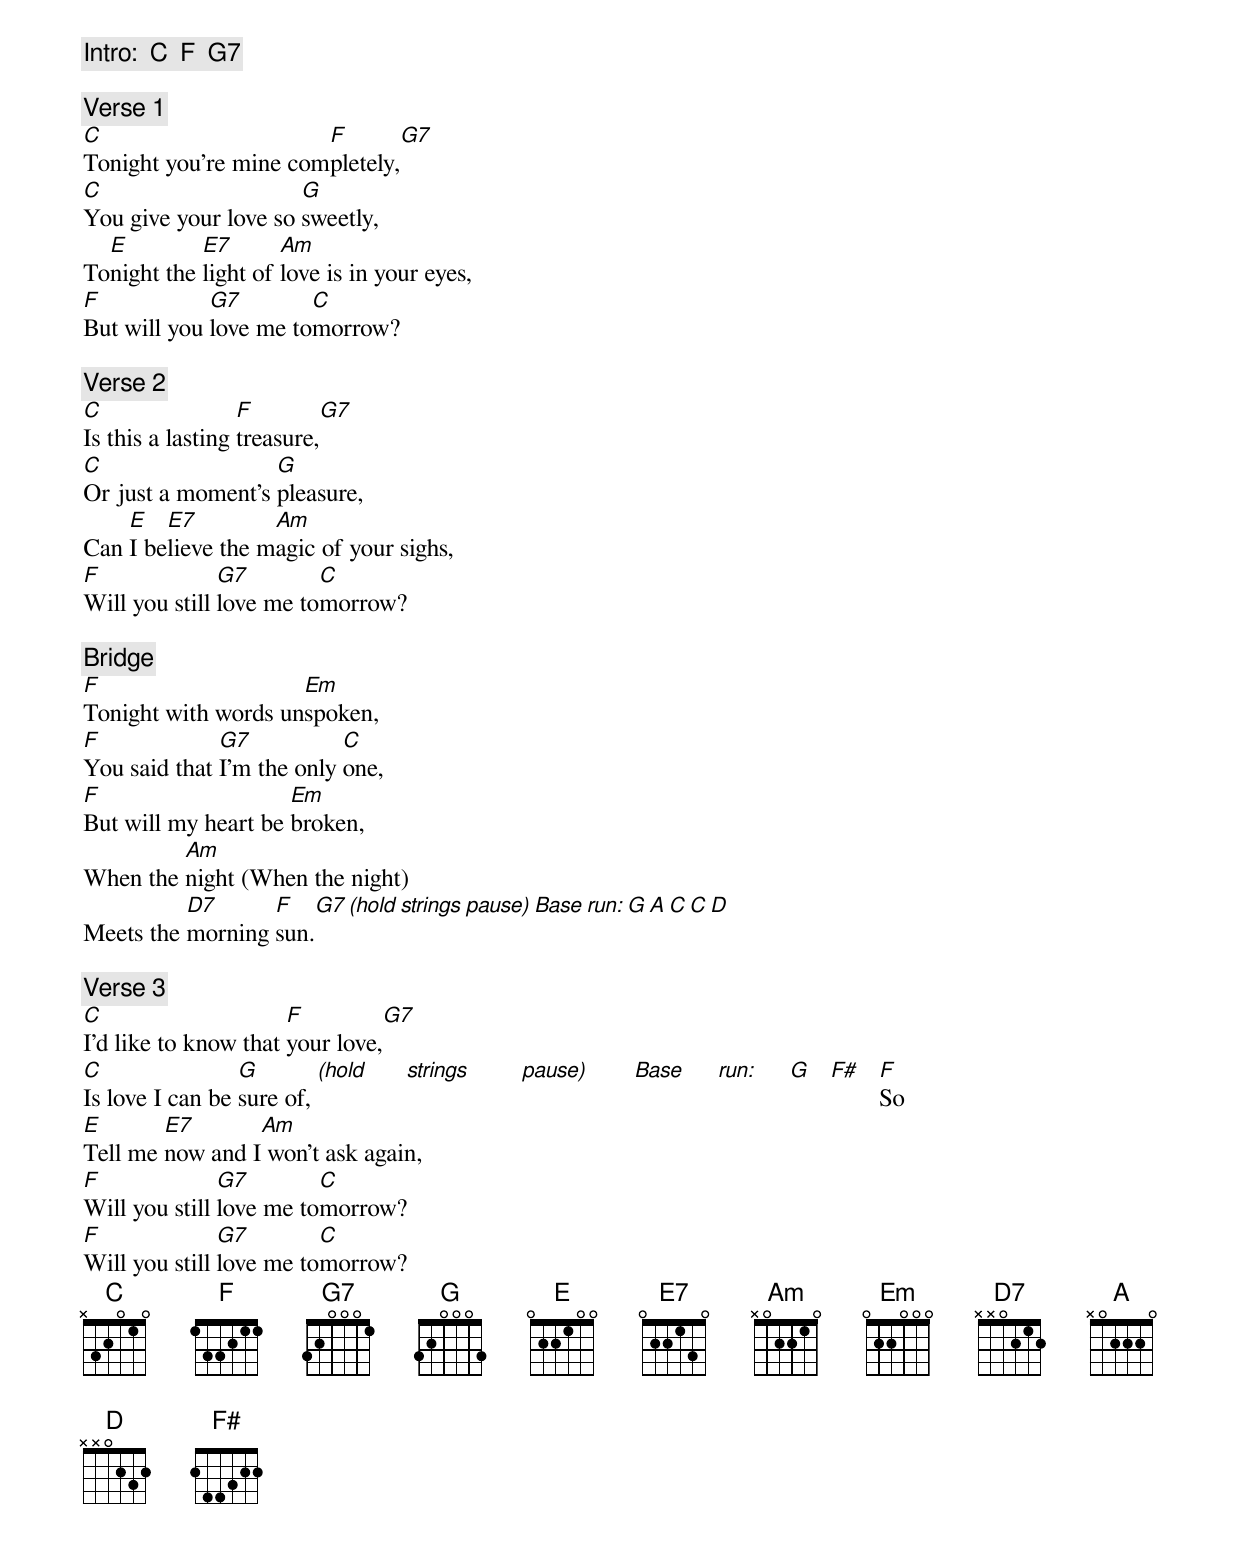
[Intro:]  C  F  G7

[Verse 1]
C                      F         G7
Tonight you're mine completely,
C                     G
You give your love so sweetly,
  E         E7       Am
Tonight the light of love is in your eyes,
F            G7        C
But will you love me tomorrow?

[Verse 2]
C                 F          G7
Is this a lasting treasure,
C                  G
Or just a moment's pleasure,
    E   E7         Am
Can I believe the magic of your sighs,
F              G7        C
Will you still love me tomorrow?

[Bridge]
F                    Em
Tonight with words unspoken,
F             G7           C
You said that I'm the only one,
F                    Em
But will my heart be broken,
         Am
When the night (When the night)
          D7      F      G7 (hold strings pause) Base run: G  A  C  C  D
Meets the morning sun.

[Verse 3]
C                     F          G7
I'd like to know that your love,
C                G        (hold strings pause) Base run: G  F# F
Is love I can be sure of,                                      So
E       E7       Am
Tell me now and I won't ask again,
F              G7        C
Will you still love me tomorrow?
F              G7        C
Will you still love me tomorrow?
